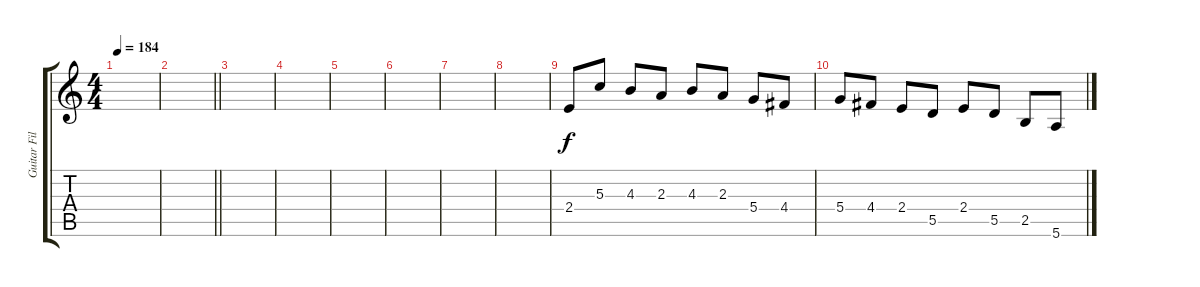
\track ("Guitar Fills 2" "Guitar Fil") {instrument distortionguitar}
\staff {score tabs}
\tuning (E4 B3 G3 D3 A2 E2) {hide}
\ts (4 4)
\tempo 184
\clef g2
\ks c
|
\barLineRight lightlight
|
|
|
|
|
|
|
2.4.8 5.3.8 4.3.8 2.3.8 4.3.8 2.3.8 5.4.8 4.4.8 |
5.4.8 4.4.8 2.4.8 5.5.8 2.4.8 5.5.8 2.5.8 5.6.8
